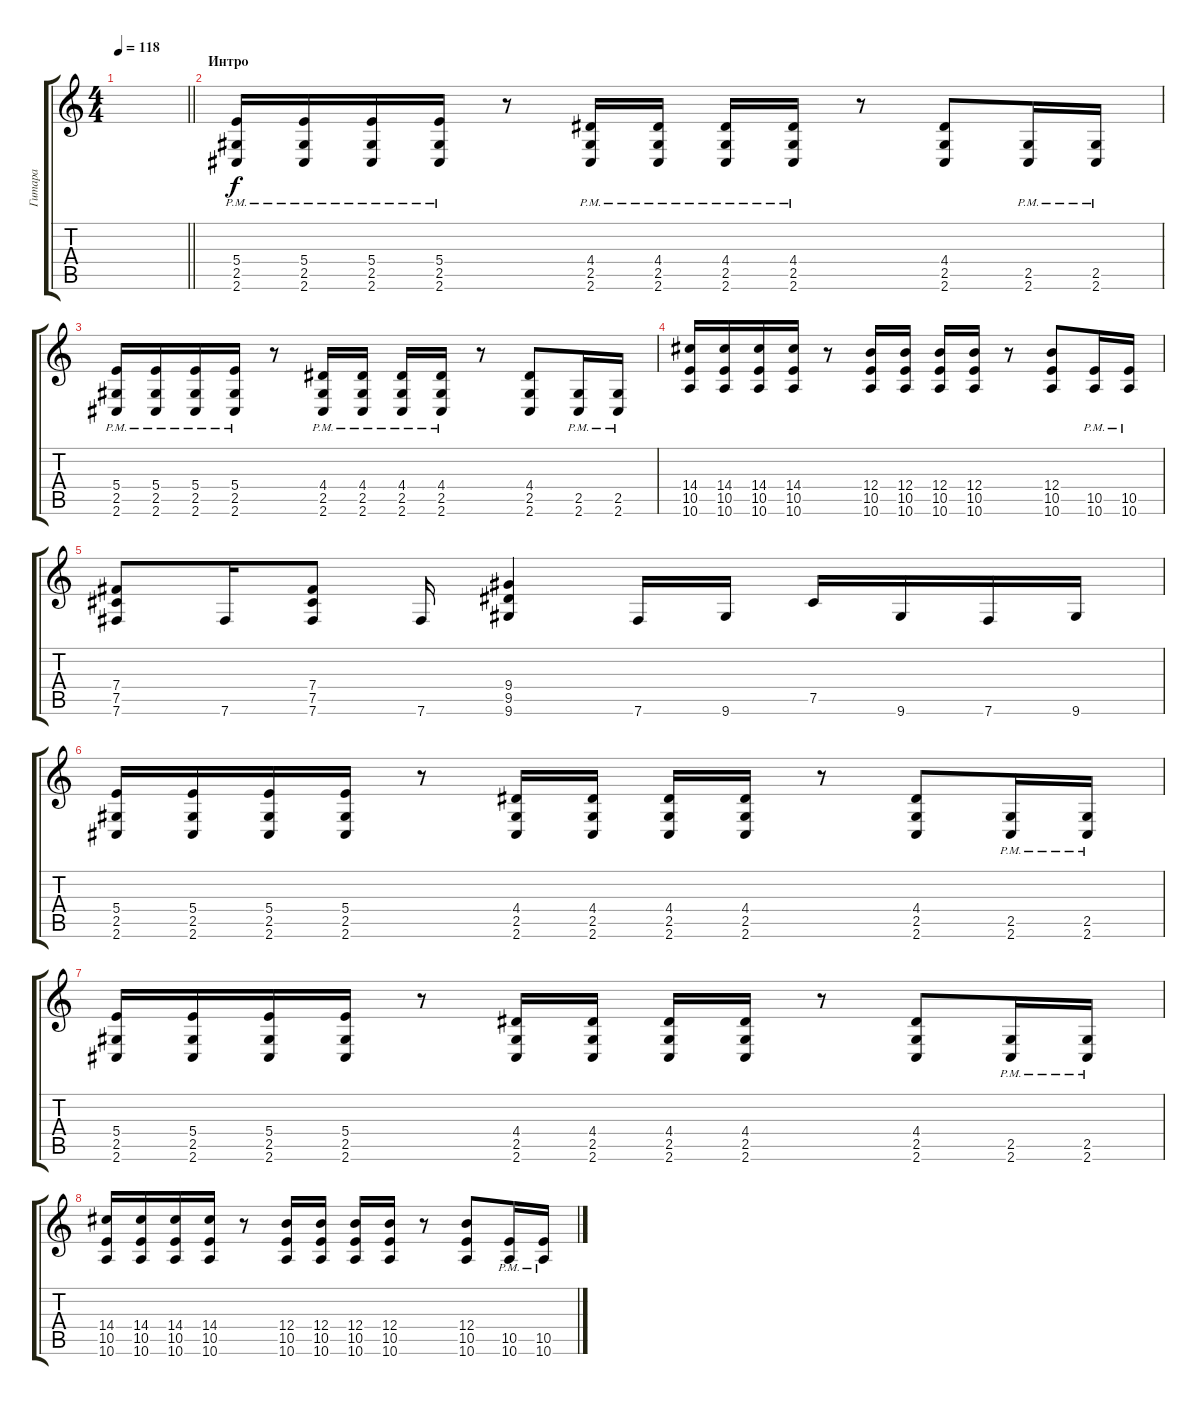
\track ("Гитара" "Гитара") {instrument distortionguitar}
\staff {score tabs}
\tuning (Db4 Ab3 E3 B2 Gb2 B1) {hide}
\ts (4 4)
\tempo 118
\clef g2
\barLineRight lightlight
\ks c
|
\section ("" "Интро")
(5.4{pm} 2.5{pm} 2.6{pm}).16 (5.4{pm} 2.5{pm} 2.6{pm}).16 (5.4{pm} 2.5{pm} 2.6{pm}).16 (5.4{pm} 2.5{pm} 2.6{pm}).16 r.8 (4.4{pm} 2.5{pm} 2.6{pm}).16 (4.4{pm} 2.5{pm} 2.6{pm}).16 (4.4{pm} 2.5{pm} 2.6{pm}).16 (4.4{pm} 2.5{pm} 2.6{pm}).16 r.8 (4.4 2.5 2.6).8 (2.5{pm} 2.6{pm}).16 (2.5{pm} 2.6{pm}).16 |
(5.4{pm} 2.5{pm} 2.6{pm}).16 (5.4{pm} 2.5{pm} 2.6{pm}).16 (5.4{pm} 2.5{pm} 2.6{pm}).16 (5.4{pm} 2.5{pm} 2.6{pm}).16 r.8 (4.4{pm} 2.5{pm} 2.6{pm}).16 (4.4{pm} 2.5{pm} 2.6{pm}).16 (4.4{pm} 2.5{pm} 2.6{pm}).16 (4.4{pm} 2.5{pm} 2.6{pm}).16 r.8 (4.4 2.5 2.6).8 (2.5{pm} 2.6{pm}).16 (2.5{pm} 2.6{pm}).16 |
(14.4 10.5 10.6).16 (14.4 10.5 10.6).16 (14.4 10.5 10.6).16 (14.4 10.5 10.6).16 r.8 (12.4 10.5 10.6).16 (12.4 10.5 10.6).16 (12.4 10.5 10.6).16 (12.4 10.5 10.6).16 r.8 (12.4 10.5 10.6).8 (10.5{pm} 10.6{pm}).16 (10.5{pm} 10.6{pm}).16 |
(7.4 7.5 7.6).8 7.6.16 (7.4 7.5 7.6).8 7.6.16 (9.4 9.5 9.6).4 7.6.16 9.6.16 7.5.16 9.6.16 7.6.16 9.6.16 |
(5.4 2.5 2.6).16 (5.4 2.5 2.6).16 (5.4 2.5 2.6).16 (5.4 2.5 2.6).16 r.8 (4.4 2.5 2.6).16 (4.4 2.5 2.6).16 (4.4 2.5 2.6).16 (4.4 2.5 2.6).16 r.8 (4.4 2.5 2.6).8 (2.5{pm} 2.6{pm}).16 (2.5{pm} 2.6{pm}).16 |
(5.4 2.5 2.6).16 (5.4 2.5 2.6).16 (5.4 2.5 2.6).16 (5.4 2.5 2.6).16 r.8 (4.4 2.5 2.6).16 (4.4 2.5 2.6).16 (4.4 2.5 2.6).16 (4.4 2.5 2.6).16 r.8 (4.4 2.5 2.6).8 (2.5{pm} 2.6{pm}).16 (2.5{pm} 2.6{pm}).16 |
(14.4 10.5 10.6).16 (14.4 10.5 10.6).16 (14.4 10.5 10.6).16 (14.4 10.5 10.6).16 r.8 (12.4 10.5 10.6).16 (12.4 10.5 10.6).16 (12.4 10.5 10.6).16 (12.4 10.5 10.6).16 r.8 (12.4 10.5 10.6).8 (10.5{pm} 10.6{pm}).16 (10.5{pm} 10.6{pm}).16
